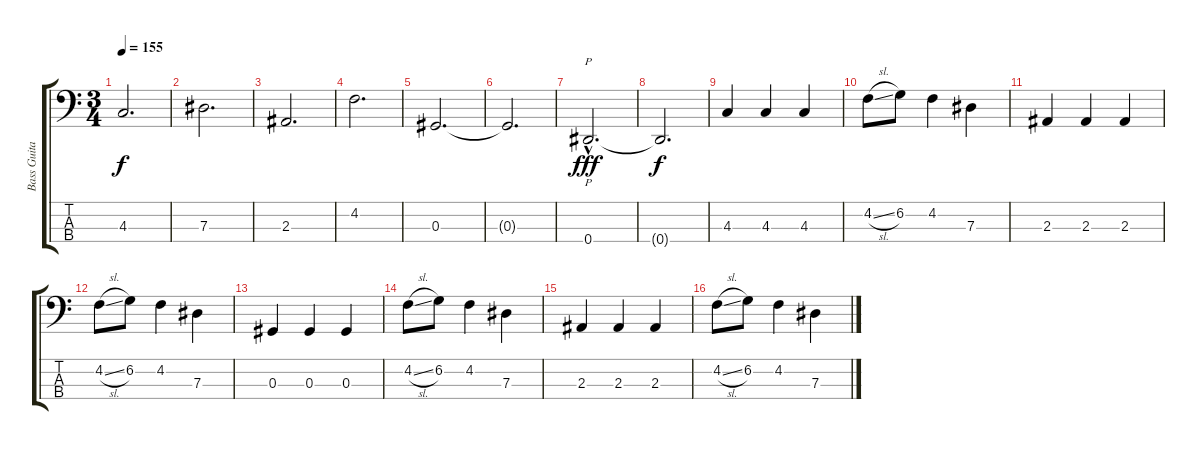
\track ("Bass Guitar" "Bass Guita") {instrument electricbassfinger}
\staff {score tabs}
\tuning (Gb2 Db2 Ab1 Eb1) {hide}
\ts (3 4)
\tempo 155
\clef f4
\ks c
4.3.2{d dy f} |
7.3.2{d} |
2.3.2{d} |
4.2.2{d} |
0.3.2{d} |
0.3{t}.2{d} |
0.4{hac}.2{p d dy fff} |
0.4{t}.2{d dy f} |
4.3.4 4.3.4 4.3.4 |
4.2{sl}.8 6.2.8 4.2.4 7.3.4 |
2.3.4 2.3.4 2.3.4 |
4.2{sl}.8 6.2.8 4.2.4 7.3.4 |
0.3.4 0.3.4 0.3.4 |
4.2{sl}.8 6.2.8 4.2.4 7.3.4 |
2.3.4 2.3.4 2.3.4 |
4.2{sl}.8 6.2.8 4.2.4 7.3.4
